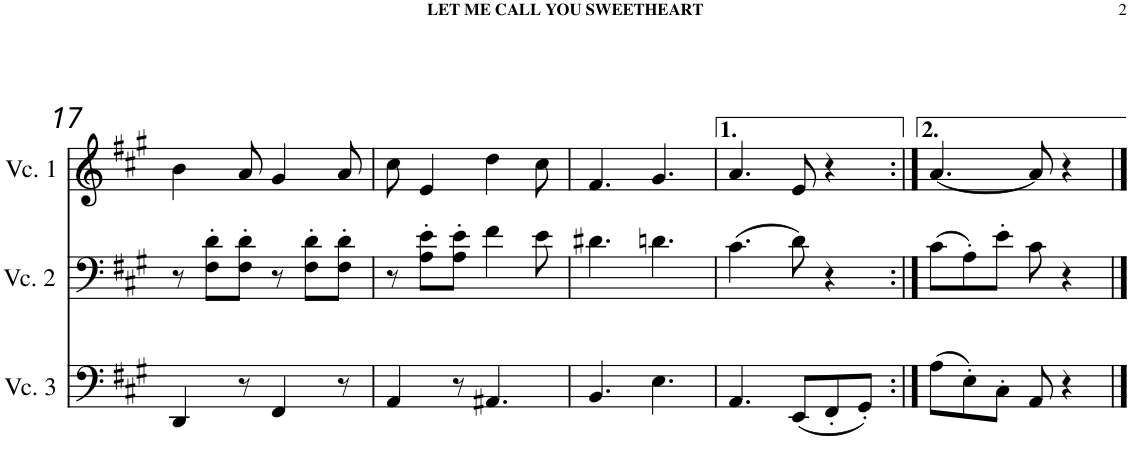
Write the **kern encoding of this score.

**kern	**kern	**kern
*part3	*part2	*part1
*staff3	*staff2	*staff1
*I"Cello 3	*I"Cello 2	*I"Cello 1
!!LO:PB:g=z
*clefF4	*clefF4	*clefG2
*k[f#c#g#]	*k[f#c#g#]	*k[f#c#g#]
*M6/8	*M6/8	*M6/8
=17	=17	=17
4DD/	8r	4b\
.	8F#\' 8d\'L	.
8r	8F#\' 8d\'J	8a/
4FF#/	8r	4g#/
.	8F#\' 8d\'L	.
8r	8F#\' 8d\'J	8a/
=18	=18	=18
4AA/	8r	8cc#\
.	8A\' 8e\'L	4e/
8r	8A\' 8e\'J	.
4.AA#X/	4f#\	4dd\
.	8e\	8cc#\
=19	=19	=19
4.BB/	4.d#X\	4.f#/
4.E\	4.dn\	4.g#/
=20	=20	=20
4.AA/	(4.c#\	4.a/
(8EE/L	8d\)	8e/
8FF#'/	4r	4r
8GG#'/J)	.	.
=21:|!	=21:|!	=21:|!
(8A\L	(8c#\L	[4.a/
8E'\)	8A'\)	.
8C#'\J	8e'\J	.
8AA/	8c#\	8a/]
4r	4r	4r
==	==	==
*-	*-	*-
